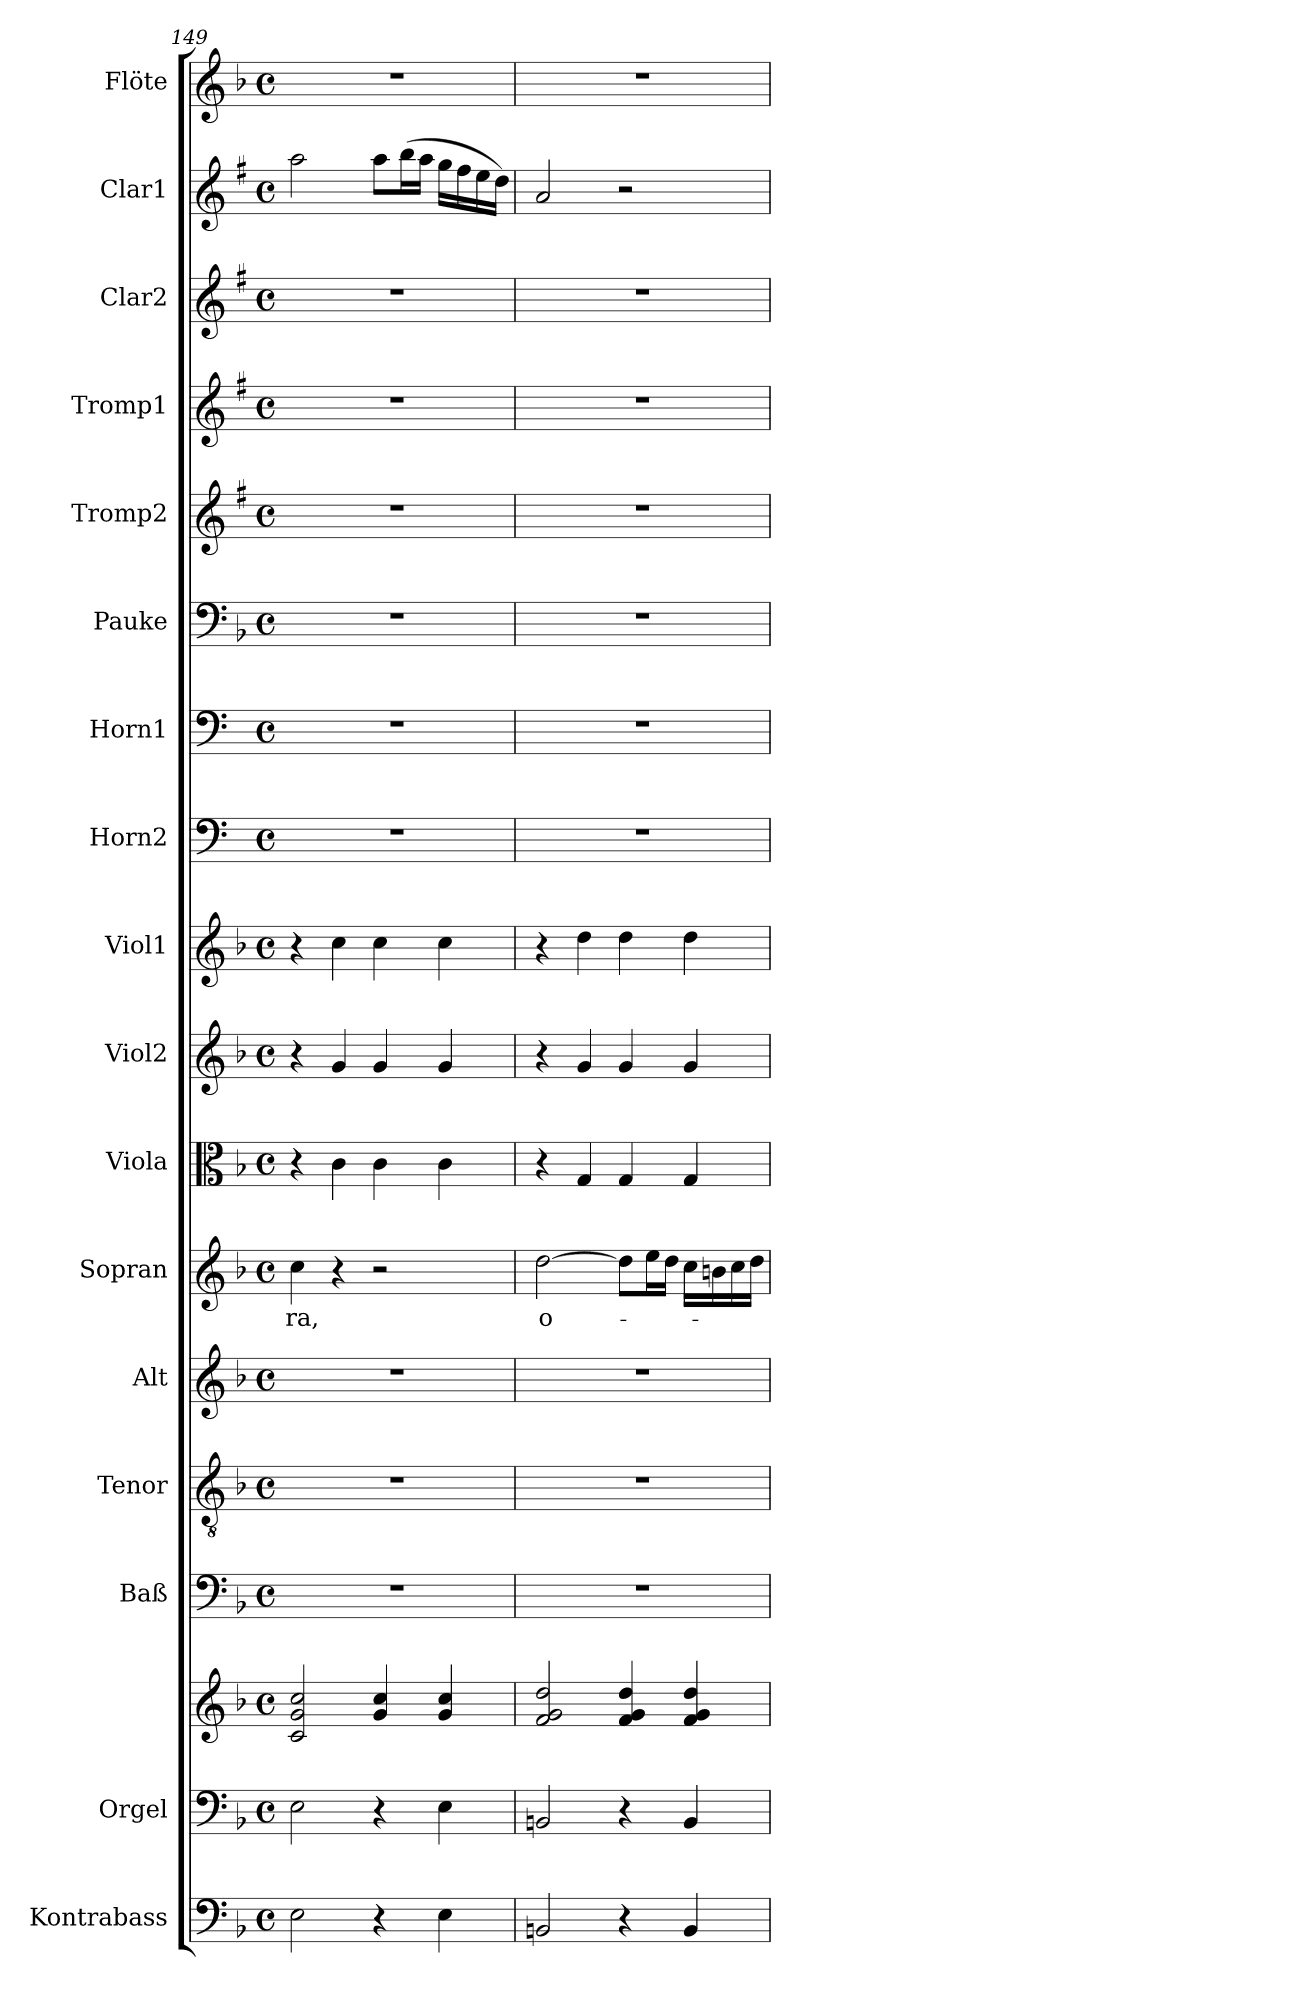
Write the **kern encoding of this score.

**kern	**kern	**kern	**kern	**kern	**kern	**kern	**text	**kern	**kern	**kern	**kern	**kern	**kern	**kern	**kern	**kern	**kern	**kern
*part17	*part16	*part16	*part15	*part14	*part13	*part12	*part12	*part11	*part10	*part9	*part8	*part7	*part6	*part5	*part4	*part3	*part2	*part1
*staff18	*staff17	*staff16	*staff15	*staff14	*staff13	*staff12	*staff12	*staff11	*staff10	*staff9	*staff8	*staff7	*staff6	*staff5	*staff4	*staff3	*staff2	*staff1
*I"Kontrabass	*I"Orgel	*	*I"Baß	*I"Tenor	*I"Alt	*I"Sopran	*	*I"Viola	*I"Viol2	*I"Viol1	*I"Horn2	*I"Horn1	*I"Pauke	*I"Tromp2	*I"Tromp1	*I"Clar2	*I"Clar1	*I"Flöte
*I'Kb	*	*	*I'B	*I'T	*I'A	*I'S	*	*I'Vla	*I'Vl2	*I'Vl1	*I'Hr2	*I'Hr1	*I'Pk	*I'Tr2	*I'Tr1	*I'Cl2	*I'Cl1	*I'Fl
*clefF4	*clefF4	*clefG2	*clefF4	*clefGv2	*clefG2	*clefG2	*	*clefC3	*clefG2	*clefG2	*clefF4	*clefF4	*clefF4	*clefG2	*clefG2	*clefG2	*clefG2	*clefG2
*ITrd7c12	*	*	*	*	*	*	*	*	*	*	*ITrd4c7	*ITrd4c7	*	*ITrd1c2	*ITrd1c2	*ITrd1c2	*ITrd1c2	*
*k[b-]	*k[b-]	*k[b-]	*k[b-]	*k[b-]	*k[b-]	*k[b-]	*	*k[b-]	*k[b-]	*k[b-]	*k[b-]	*k[b-]	*k[b-]	*k[b-]	*k[b-]	*k[b-]	*k[b-]	*k[b-]
*F:	*F:	*F:	*F:	*F:	*F:	*F:	*	*F:	*F:	*F:	*F:	*F:	*F:	*F:	*F:	*F:	*F:	*F:
*M4/4	*M4/4	*M4/4	*M4/4	*M4/4	*M4/4	*M4/4	*	*M4/4	*M4/4	*M4/4	*M4/4	*M4/4	*M4/4	*M4/4	*M4/4	*M4/4	*M4/4	*M4/4
*met(c)	*met(c)	*met(c)	*met(c)	*met(c)	*met(c)	*met(c)	*	*met(c)	*met(c)	*met(c)	*met(c)	*met(c)	*met(c)	*met(c)	*met(c)	*met(c)	*met(c)	*met(c)
=149	=149	=149	=149	=149	=149	=149	=149	=149	=149	=149	=149	=149	=149	=149	=149	=149	=149	=149
!	!	!	!	!	!	!	!LO:LY:b	!	!	!	!	!	!	!	!	!	!	!
2EE\	2E\	2c/ 2g/ 2cc/	1r	1r	1r	4cc\	-ra,	4r	4r	4r	1r	1r	1r	1r	1r	1r	2gg\	1r
.	.	.	.	.	.	4r	.	4c\	4g/	4cc\	.	.	.	.	.	.	.	.
4r	4r	4g/ 4cc/	.	.	.	2r	.	4c\	4g/	4cc\	.	.	.	.	.	.	8gg\L	.
.	.	.	.	.	.	.	.	.	.	.	.	.	.	.	.	.	(>16aa\L	.
.	.	.	.	.	.	.	.	.	.	.	.	.	.	.	.	.	16gg\JJ	.
4EE\	4E\	4g/ 4cc/	.	.	.	.	.	4c\	4g/	4cc\	.	.	.	.	.	.	16ff\LL	.
.	.	.	.	.	.	.	.	.	.	.	.	.	.	.	.	.	16ee\	.
.	.	.	.	.	.	.	.	.	.	.	.	.	.	.	.	.	16dd\	.
.	.	.	.	.	.	.	.	.	.	.	.	.	.	.	.	.	16cc\JJ)	.
=150	=150	=150	=150	=150	=150	=150	=150	=150	=150	=150	=150	=150	=150	=150	=150	=150	=150	=150
!	!	!	!	!	!	!	!LO:LY:b	!	!	!	!	!	!	!	!	!	!	!
2BBBn/	2BBn/	2f/ 2g/ 2dd/	1r	1r	1r	[2dd\	o-	4r	4r	4r	1r	1r	1r	1r	1r	1r	2g/	1r
.	.	.	.	.	.	.	.	4G/	4g/	4dd\	.	.	.	.	.	.	.	.
4r	4r	4f/ 4g/ 4dd/	.	.	.	8dd\L]	.	4G/	4g/	4dd\	.	.	.	.	.	.	2r	.
.	.	.	.	.	.	16ee\L	.	.	.	.	.	.	.	.	.	.	.	.
.	.	.	.	.	.	16dd\JJ	.	.	.	.	.	.	.	.	.	.	.	.
4BBB/	4BB/	4f/ 4g/ 4dd/	.	.	.	16cc\LL	.	4G/	4g/	4dd\	.	.	.	.	.	.	.	.
.	.	.	.	.	.	16bn\	.	.	.	.	.	.	.	.	.	.	.	.
.	.	.	.	.	.	16cc\	.	.	.	.	.	.	.	.	.	.	.	.
.	.	.	.	.	.	16dd\JJ	.	.	.	.	.	.	.	.	.	.	.	.
=	=	=	=	=	=	=	=	=	=	=	=	=	=	=	=	=	=	=
*-	*-	*-	*-	*-	*-	*-	*-	*-	*-	*-	*-	*-	*-	*-	*-	*-	*-	*-
